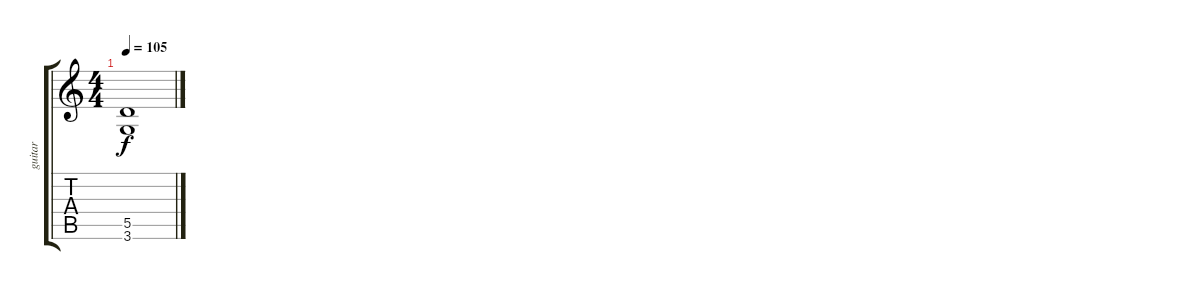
\track ("guitar" "guitar") {instrument electricguitarclean}
\staff {score tabs}
\tuning (E4 B3 G3 D3 A2 E2) {hide}
\ts (4 4)
\tempo 105
\clef g2
\ks c
(5.5 3.6).1{dy f}
